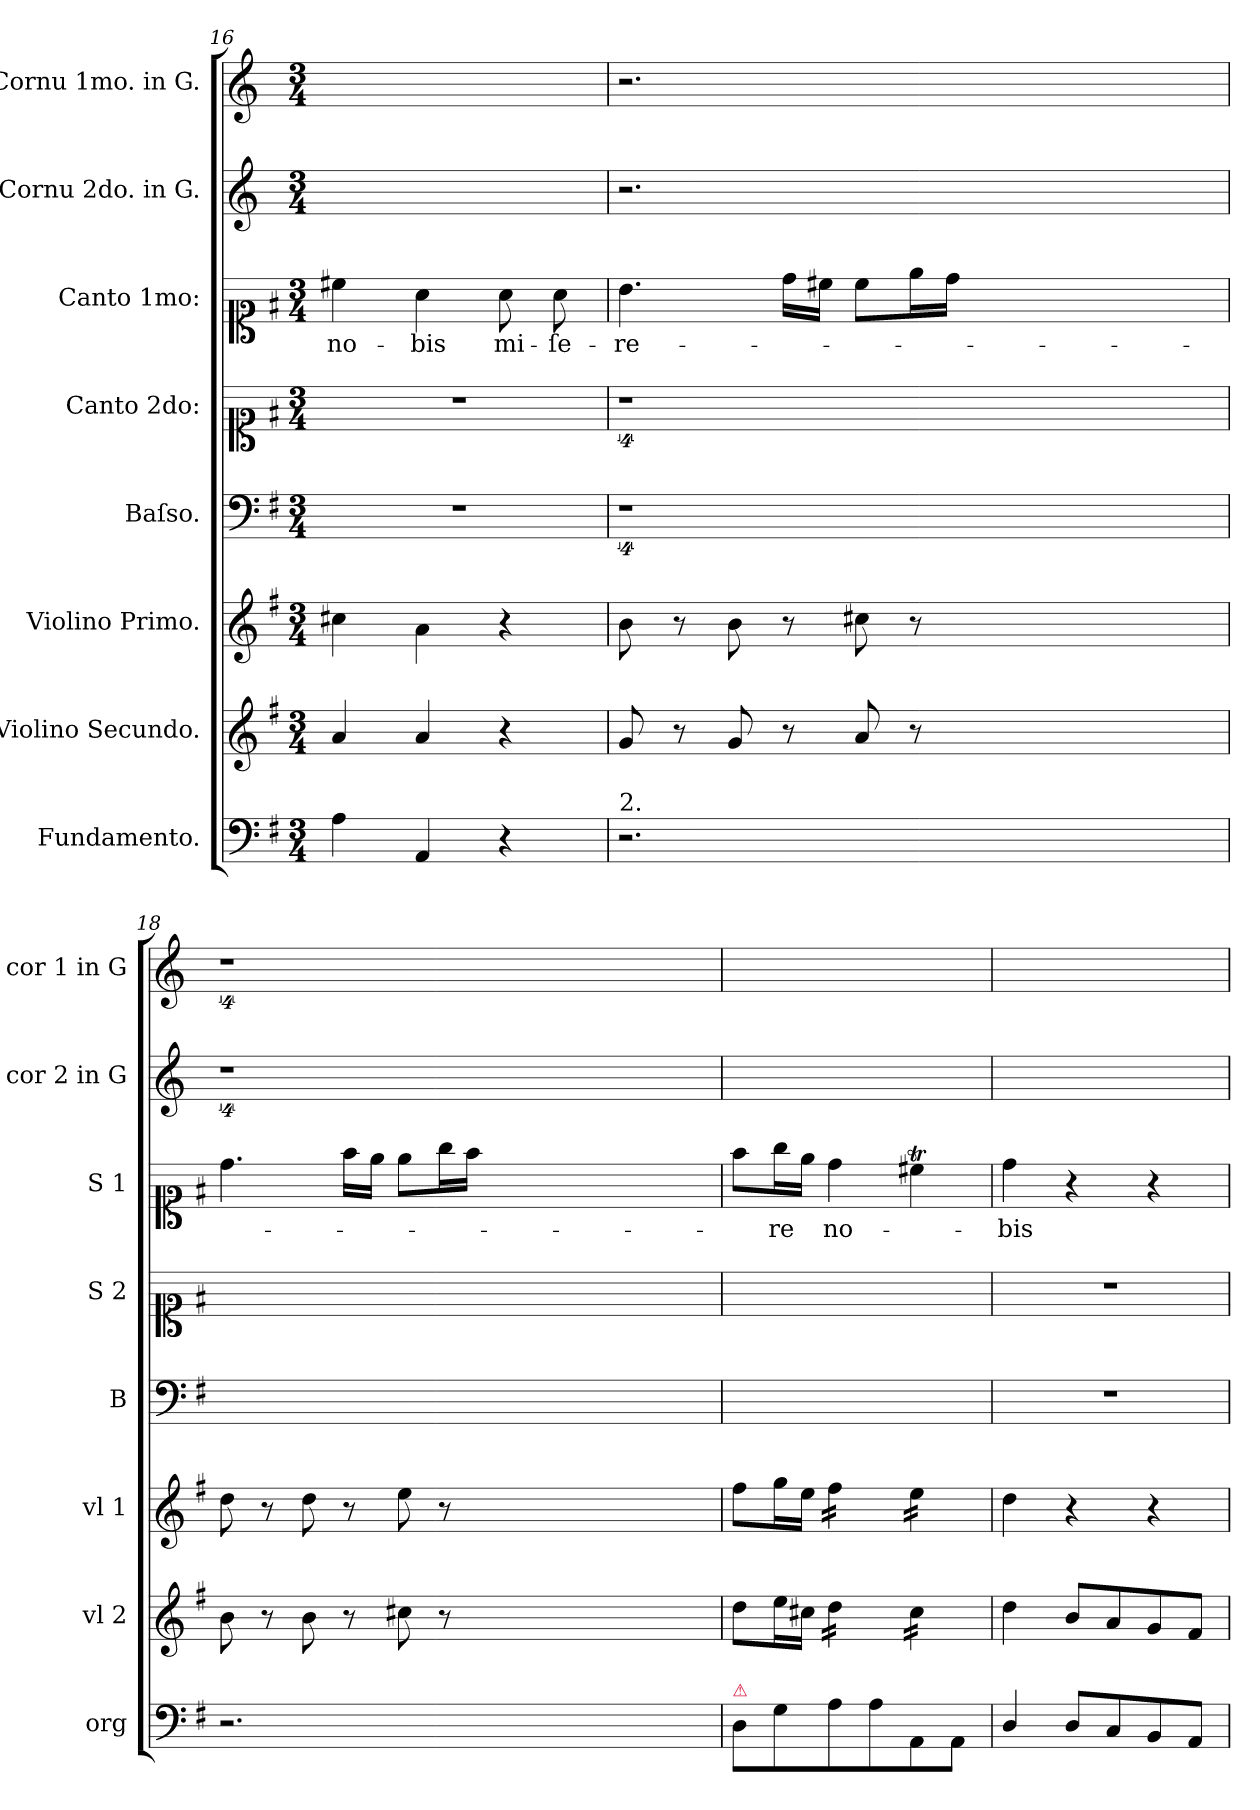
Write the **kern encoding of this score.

**kern	**kern	**dynam	**kern	**kern	**kern	**kern	**text	**kern	**kern
*part8	*part7	*part7	*part6	*part5	*part4	*part3	*part3	*part2	*part1
*staff8	*staff7	*staff7	*staff6	*staff5	*staff4	*staff3	*staff3	*staff2	*staff1
*I"Fundamento.	*I"Violino Secundo.	*	*I"Violino Primo.	*I"Baſso.	*I"Canto 2do:	*I"Canto 1mo:	*	*I"Cornu 2do. in G.	*I"Cornu 1mo. in G.
*I'org	*I'vl 2	*	*I'vl 1	*I'B	*I'S 2	*I'S 1	*	*I'cor 2 in G	*I'cor 1 in G
*clefF4	*clefG2	*	*clefG2	*clefF4	*clefC1	*clefC1	*	*clefG2	*clefG2
*	*	*	*	*	*	*	*	*ITrd3c5	*ITrd3c5
*k[f#]	*k[f#]	*	*k[f#]	*k[f#]	*k[f#]	*k[f#]	*	*k[f#]	*k[f#]
*G:	*G:	*	*G:	*G:	*G:	*G:	*	*G:	*G:
*M3/4	*M3/4	*	*M3/4	*M3/4	*M3/4	*M3/4	*	*M3/4	*M3/4
=16	=16	=16	=16	=16	=16	=16	=16	=16	=16
4A\	4a/	.	4cc#X\	2.r	2.r	4cc#X\	no-	2.ryy	2.ryy
4AA/	4a/	.	4a\	.	.	4a\	-bis	.	.
4r	4r	.	4r	.	.	8a\	mi-	.	.
.	.	.	.	.	.	8a\	-ſe-	.	.
=17	=17	=17	=17	=17	=17	=17	=17	=17	=17
!LO:TX:a:t=2.	!	!	!	!	!	!	!	!	!
2.r	8g/	.	8b\	4%9r	4%9r	4.b\	-re-	2.r	2.r
.	8r	.	8r	.	.	.	.	.	.
.	8g/	.	8b\	.	.	.	.	.	.
.	8r	.	8r	.	.	16dd\LL	.	.	.
.	.	.	.	.	.	16cc#X\JJ	.	.	.
.	8a/	.	8cc#X\	.	.	8cc#\L	.	.	.
.	8r	.	8r	.	.	16ee\L	.	.	.
.	.	.	.	.	.	16dd\JJ	.	.	.
1.ryy	1.ryy	.	1.ryy	.	.	1.ryy	.	1.ryy	1.ryy
=18	=18	=18	=18	=18	=18	=18	=18	=18	=18
2.r	8b\	.	8dd\	0ryy	0ryy	4.dd\	.	4%9r	4%9r
.	8r	.	8r	.	.	.	.	.	.
.	8b\	.	8dd\	.	.	.	.	.	.
.	8r	.	8r	.	.	16ff#\LL	.	.	.
.	.	.	.	.	.	16ee\JJ	.	.	.
.	8cc#X\	.	8ee\	.	.	8ee\L	.	.	.
.	8r	.	8r	.	.	16gg\L	.	.	.
.	.	.	.	.	.	16ff#\JJ	.	.	.
1.ryy	1.ryy	.	1.ryy	.	.	1.ryy	.	.	.
.	.	.	.	4ryy	4ryy	.	.	.	.
=19	=19	=19	=19	=19	=19	=19	=19	=19	=19
!LO:TX:a:color=crimson:t=⚠	!	!	!	!	!	!	!	!	!
8D\L	8dd\L	.	8ff#\L	2.ryy	2.ryy	8ff#\L	.	2.ryy	2.ryy
8G\	16ee\L	.	16gg\L	.	.	16gg\L	-re	.	.
.	16cc#X\JJ	.	16ee\JJ	.	.	16ee\JJ	.	.	.
*	*tremolo	*	*	*	*	*	*	*	*
*	*	*	*tremolo	*	*	*	*	*	*
8A\	16dd\LL	.	16ff#\LL	.	.	4dd\	no-	.	.
.	16dd\	.	16ff#\	.	.	.	.	.	.
8A\	16dd\	.	16ff#\	.	.	.	.	.	.
.	16dd\JJ	.	16ff#\JJ	.	.	.	.	.	.
8AA/	16cc#\LL	.	16ee\LL	.	.	4cc#Xt\	.	.	.
.	16cc#\	.	16ee\	.	.	.	.	.	.
8AA/J	16cc#\	.	16ee\	.	.	.	.	.	.
.	16cc#\JJ	.	16ee\JJ	.	.	.	.	.	.
*	*	*	*Xtremolo	*	*	*	*	*	*
*	*Xtremolo	*	*	*	*	*	*	*	*
=20	=20	=20	=20	=20	=20	=20	=20	=20	=20
4D/	4dd\	.	4dd\	2.r	2.r	4dd\	-bis	2.ryy	2.ryy
8D/L	8b/L	for	4r	.	.	4r	.	.	.
8C/	8a/	.	.	.	.	.	.	.	.
8BB/	8g/	.	4r	.	.	4r	.	.	.
8AA/J	8f#/J	.	.	.	.	.	.	.	.
=	=	=	=	=	=	=	=	=	=
*-	*-	*-	*-	*-	*-	*-	*-	*-	*-
